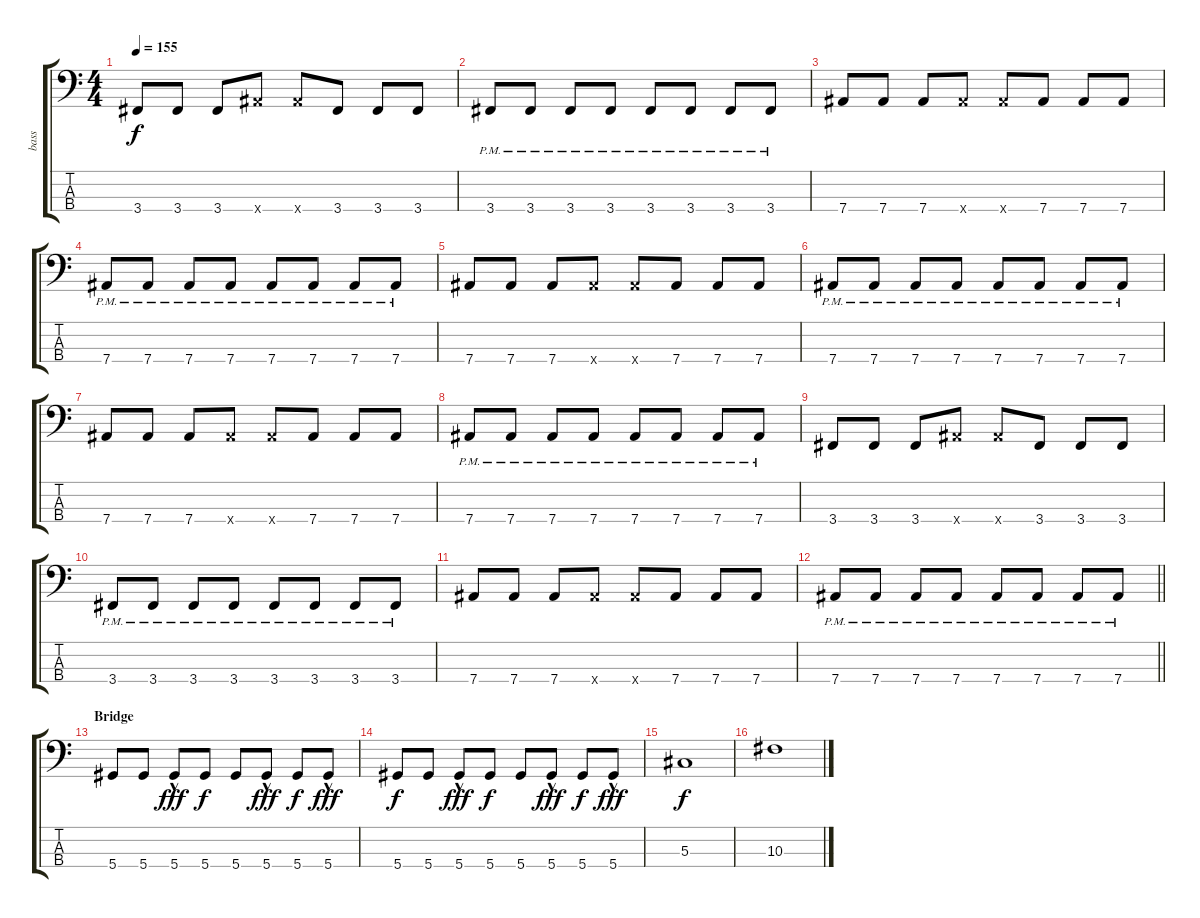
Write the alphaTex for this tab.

\track ("bass" "bass") {instrument electricbassfinger}
\staff {score tabs}
\tuning (Gb2 Db2 Ab1 Eb1) {hide}
\ts (4 4)
\tempo 155
\clef f4
\ks c
3.4.8{dy f} 3.4.8 3.4.8 7.4{x}.8 7.4{x}.8 3.4.8 3.4.8 3.4.8 |
3.4{pm}.8 3.4{pm}.8 3.4{pm}.8 3.4{pm}.8 3.4{pm}.8 3.4{pm}.8 3.4{pm}.8 3.4{pm}.8 |
7.4.8 7.4.8 7.4.8 7.4{x}.8 7.4{x}.8 7.4.8 7.4.8 7.4.8 |
7.4{pm}.8 7.4{pm}.8 7.4{pm}.8 7.4{pm}.8 7.4{pm}.8 7.4{pm}.8 7.4{pm}.8 7.4{pm}.8 |
7.4.8 7.4.8 7.4.8 7.4{x}.8 7.4{x}.8 7.4.8 7.4.8 7.4.8 |
7.4{pm}.8 7.4{pm}.8 7.4{pm}.8 7.4{pm}.8 7.4{pm}.8 7.4{pm}.8 7.4{pm}.8 7.4{pm}.8 |
7.4.8 7.4.8 7.4.8 7.4{x}.8 7.4{x}.8 7.4.8 7.4.8 7.4.8 |
7.4{pm}.8 7.4{pm}.8 7.4{pm}.8 7.4{pm}.8 7.4{pm}.8 7.4{pm}.8 7.4{pm}.8 7.4{pm}.8 |
3.4.8 3.4.8 3.4.8 7.4{x}.8 7.4{x}.8 3.4.8 3.4.8 3.4.8 |
3.4{pm}.8 3.4{pm}.8 3.4{pm}.8 3.4{pm}.8 3.4{pm}.8 3.4{pm}.8 3.4{pm}.8 3.4{pm}.8 |
7.4.8 7.4.8 7.4.8 7.4{x}.8 7.4{x}.8 7.4.8 7.4.8 7.4.8 |
\barLineRight lightlight
7.4{pm}.8 7.4{pm}.8 7.4{pm}.8 7.4{pm}.8 7.4{pm}.8 7.4{pm}.8 7.4{pm}.8 7.4{pm}.8 |
\section ("" "Bridge")
5.4.8 5.4.8 5.4{hac}.8{dy fff} 5.4.8{dy f} 5.4.8 5.4{hac}.8{dy fff} 5.4.8{dy f} 5.4{hac}.8{dy fff} |
5.4.8{dy f} 5.4.8 5.4{hac}.8{dy fff} 5.4.8{dy f} 5.4.8 5.4{hac}.8{dy fff} 5.4.8{dy f} 5.4{hac}.8{dy fff} |
5.3.1{dy f} |
10.3.1
